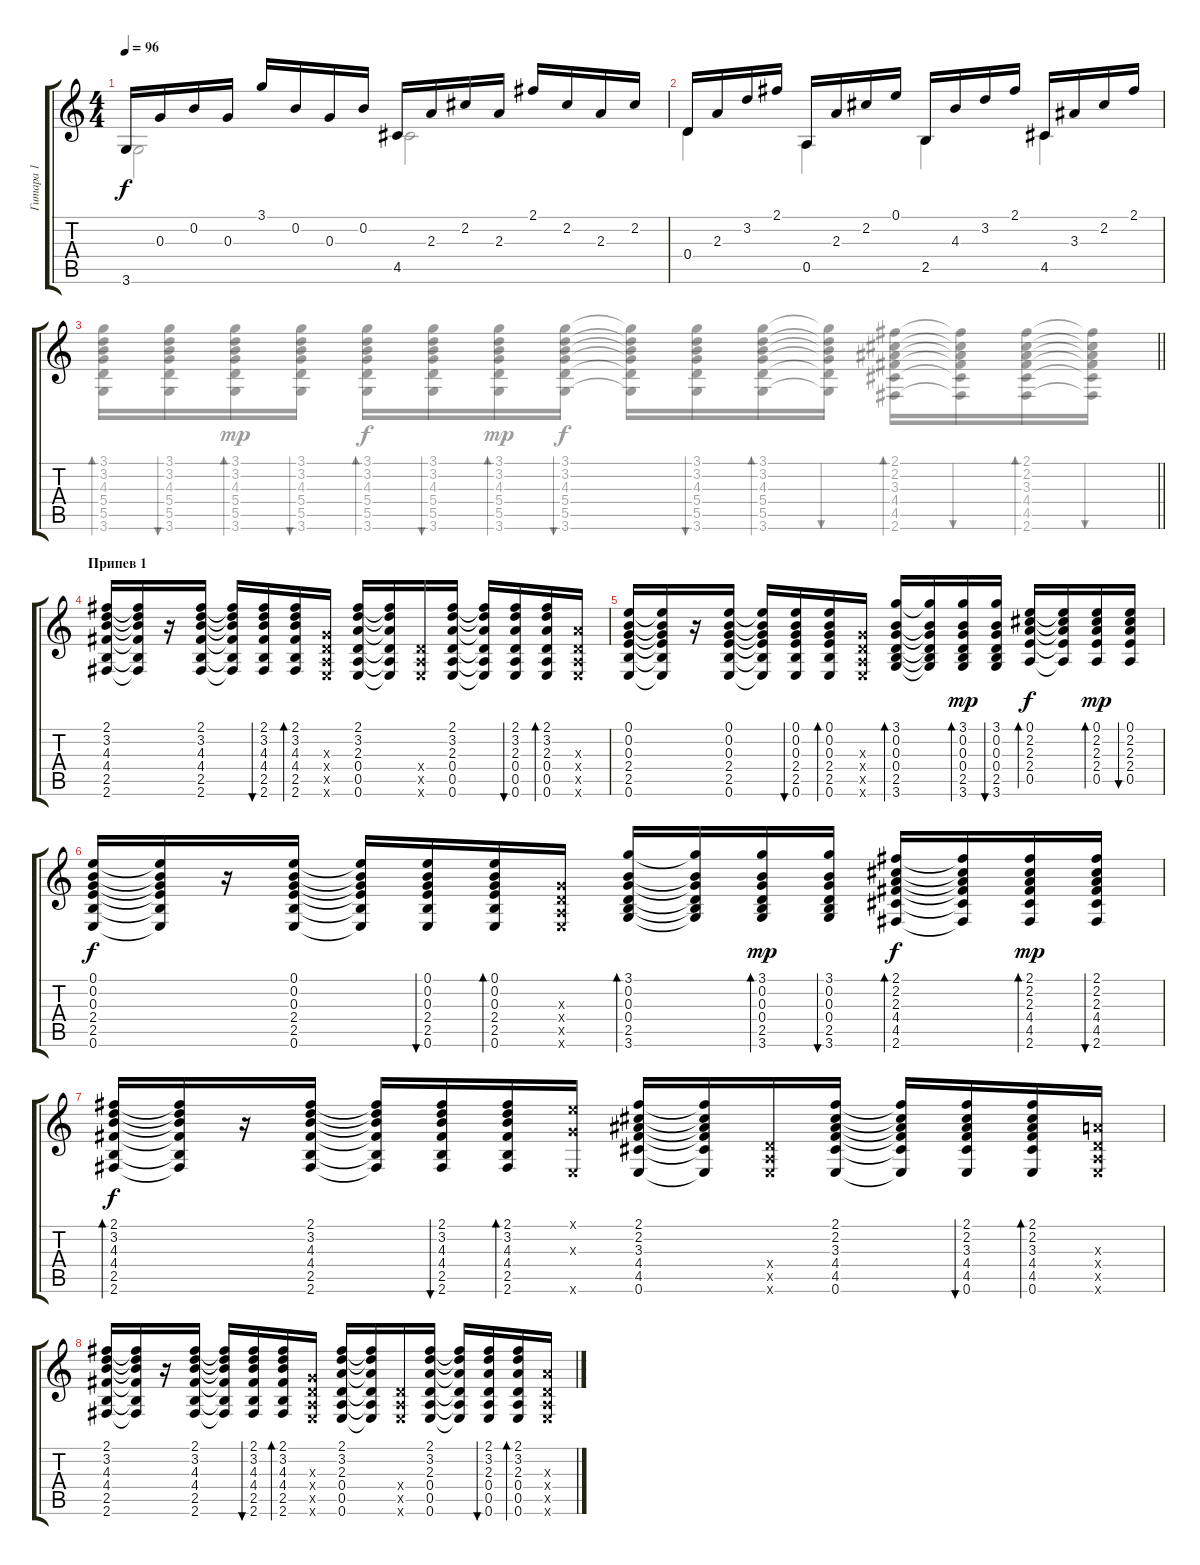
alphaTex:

\track ("Гитара 1" "Гитара 1") {instrument acousticguitarnylon}
\staff {score tabs}
\tuning (E4 B3 G3 D3 A2 E2) {hide}
\voice
\ts (4 4)
\tempo 96
\clef g2
\ks c
3.6.16{dy f} 0.3.16 0.2.16 0.3.16 3.1.16 0.2.16 0.3.16 0.2.16 4.5.16 2.3.16 2.2.16 2.3.16 2.1.16 2.2.16 2.3.16 2.2.16 |
0.4.16 2.3.16 3.2.16 2.1.16 0.5.16 2.3.16 2.2.16 0.1.16 2.5.16 4.3.16 3.2.16 2.1.16 4.5.16 3.3.16 2.2.16 2.1.16 |
\barLineRight lightlight
|
\section ("" "Припев 1")
(2.1 3.2 4.3 4.4 2.5 2.6).16 (2.1{t} 3.2{t} 4.3{t} 4.4{t} 2.5{t} 2.6{t}).16 r.16 (2.1 3.2 4.3 4.4 2.5 2.6).16 (2.1{t} 3.2{t} 4.3{t} 4.4{t} 2.5{t} 2.6{t}).16 (2.1 3.2 4.3 4.4 2.5 2.6).16{bu 30} (2.1 3.2 4.3 4.4 2.5 2.6).16{bd 30} (0.3{x} 0.4{x} 0.5{x} 0.6{x}).16 (2.1 3.2 2.3 0.4 0.5 0.6).16 (2.1{t} 3.2{t} 2.3{t} 0.4{t} 0.5{t} 0.6{t}).16 (0.4{x} 0.5{x} 0.6{x}).16 (2.1 3.2 2.3 0.4 0.5 0.6).16 (2.1{t} 3.2{t} 2.3{t} 0.4{t} 0.5{t} 0.6{t}).16 (2.1 3.2 2.3 0.4 0.5 0.6).16{bu 30} (2.1 3.2 2.3 0.4 0.5 0.6).16{bd 30} (2.3{x} 0.4{x} 0.5{x} 0.6{x}).16 |
(0.1 0.2 0.3 2.4 2.5 0.6).16 (0.1{t} 0.2{t} 0.3{t} 2.4{t} 2.5{t} 0.6{t}).16 r.16 (0.1 0.2 0.3 2.4 2.5 0.6).16 (0.1{t} 0.2{t} 0.3{t} 2.4{t} 2.5{t} 0.6{t}).16 (0.1 0.2 0.3 2.4 2.5 0.6).16{bu 30} (0.1 0.2 0.3 2.4 2.5 0.6).16{bd 30} (0.3{x} 0.4{x} 0.5{x} 0.6{x}).16 (3.1 0.2 0.3 0.4 2.5 3.6).16{bd 30} (3.1{t} 0.2{t} 0.3{t} 0.4{t} 2.5{t} 3.6{t}).16 (3.1 0.2 0.3 0.4 2.5 3.6).16{bd 30 dy mp} (3.1 0.2 0.3 0.4 2.5 3.6).16{bu 30} (0.1 2.2 2.3 2.4 0.5).16{bd 30 dy f} (0.1{t} 2.2{t} 2.3{t} 2.4{t} 0.5{t}).16 (0.1 2.2 2.3 2.4 0.5).16{bd 30 dy mp} (0.1 2.2 2.3 2.4 0.5).16{bu 30} |
(0.1 0.2 0.3 2.4 2.5 0.6).16{dy f} (0.1{t} 0.2{t} 0.3{t} 2.4{t} 2.5{t} 0.6{t}).16 r.16 (0.1 0.2 0.3 2.4 2.5 0.6).16 (0.1{t} 0.2{t} 0.3{t} 2.4{t} 2.5{t} 0.6{t}).16 (0.1 0.2 0.3 2.4 2.5 0.6).16{bu 30} (0.1 0.2 0.3 2.4 2.5 0.6).16{bd 30} (0.3{x} 0.4{x} 0.5{x} 0.6{x}).16 (3.1 0.2 0.3 0.4 2.5 3.6).16{bd 30} (3.1{t} 0.2{t} 0.3{t} 0.4{t} 2.5{t} 3.6{t}).16 (3.1 0.2 0.3 0.4 2.5 3.6).16{bd 30 dy mp} (3.1 0.2 0.3 0.4 2.5 3.6).16{bu 30} (2.1 2.2 2.3 4.4 4.5 2.6).16{bd 30 dy f} (2.1{t} 2.2{t} 2.3{t} 4.4{t} 4.5{t} 2.6{t}).16 (2.1 2.2 2.3 4.4 4.5 2.6).16{bd 30 dy mp} (2.1 2.2 2.3 4.4 4.5 2.6).16{bu 30} |
(2.1 3.2 4.3 4.4 2.5 2.6).16{bd 60 dy f} (2.1{t} 3.2{t} 4.3{t} 4.4{t} 2.5{t} 2.6{t}).16 r.16 (2.1 3.2 4.3 4.4 2.5 2.6).16 (2.1{t} 3.2{t} 4.3{t} 4.4{t} 2.5{t} 2.6{t}).16 (2.1 3.2 4.3 4.4 2.5 2.6).16{bu 30} (2.1 3.2 4.3 4.4 2.5 2.6).16{bd 30} (0.1{x} 0.3{x} 0.6{x}).16 (2.1 2.2 3.3 4.4 4.5 0.6).16 (2.1{t} 2.2{t} 3.3{t} 4.4{t} 4.5{t} 0.6{t}).16 (0.4{x} 0.5{x} 0.6{x}).16 (2.1 2.2 3.3 4.4 4.5 0.6).16 (2.1{t} 2.2{t} 3.3{t} 4.4{t} 4.5{t} 0.6{t}).16 (2.1 2.2 3.3 4.4 4.5 0.6).16{bu 30} (2.1 2.2 3.3 4.4 4.5 0.6).16{bd 30} (2.3{x} 0.4{x} 0.5{x} 0.6{x}).16 |
(2.1 3.2 4.3 4.4 2.5 2.6).16 (2.1{t} 3.2{t} 4.3{t} 4.4{t} 2.5{t} 2.6{t}).16 r.16 (2.1 3.2 4.3 4.4 2.5 2.6).16 (2.1{t} 3.2{t} 4.3{t} 4.4{t} 2.5{t} 2.6{t}).16 (2.1 3.2 4.3 4.4 2.5 2.6).16{bu 30} (2.1 3.2 4.3 4.4 2.5 2.6).16{bd 30} (0.3{x} 0.4{x} 0.5{x} 0.6{x}).16 (2.1 3.2 2.3 0.4 0.5 0.6).16 (2.1{t} 3.2{t} 2.3{t} 0.4{t} 0.5{t} 0.6{t}).16 (0.4{x} 0.5{x} 0.6{x}).16 (2.1 3.2 2.3 0.4 0.5 0.6).16 (2.1{t} 3.2{t} 2.3{t} 0.4{t} 0.5{t} 0.6{t}).16 (2.1 3.2 2.3 0.4 0.5 0.6).16{bu 30} (2.1 3.2 2.3 0.4 0.5 0.6).16{bd 30} (2.3{x} 0.4{x} 0.5{x} 0.6{x}).16
\voice
\clef g2
\ottava regular
\simile none
\ks c
3.6.2{dy f} 4.5.2 |
0.4.4 0.5.4 2.5.4 4.5.4 |
\barLineRight lightlight
(3.1 3.2 4.3 5.4 5.5 3.6).16{bd 30} (3.1 3.2 4.3 5.4 5.5 3.6).16{bu 30} (3.1 3.2 4.3 5.4 5.5 3.6).16{bd 30 dy mp} (3.1 3.2 4.3 5.4 5.5 3.6).16{bu 30} (3.1 3.2 4.3 5.4 5.5 3.6).16{bd 30 dy f} (3.1 3.2 4.3 5.4 5.5 3.6).16{bu 30} (3.1 3.2 4.3 5.4 5.5 3.6).16{bd 30 dy mp} (3.1 3.2 4.3 5.4 5.5 3.6).16{bu 30 dy f} (3.1{t} 3.2{t} 4.3{t} 5.4{t} 5.5{t} 3.6{t}).16 (3.1 3.2 4.3 5.4 5.5 3.6).16{bu 30} (3.1 3.2 4.3 5.4 5.5 3.6).16{bd 30} (3.1{t} 3.2{t} 4.3{t} 5.4{t} 5.5{t} 3.6{t}).16{bu 30} (2.1 2.2 3.3 4.4 4.5 2.6).16{bd 30} (2.1{t} 2.2{t} 3.3{t} 4.4{t} 4.5{t} 2.6{t}).16{bu 30} (2.1 2.2 3.3 4.4 4.5 2.6).16{bd 30} (2.1{t} 2.2{t} 3.3{t} 4.4{t} 4.5{t} 2.6{t}).16{bu 30} |
|
|
|
|
